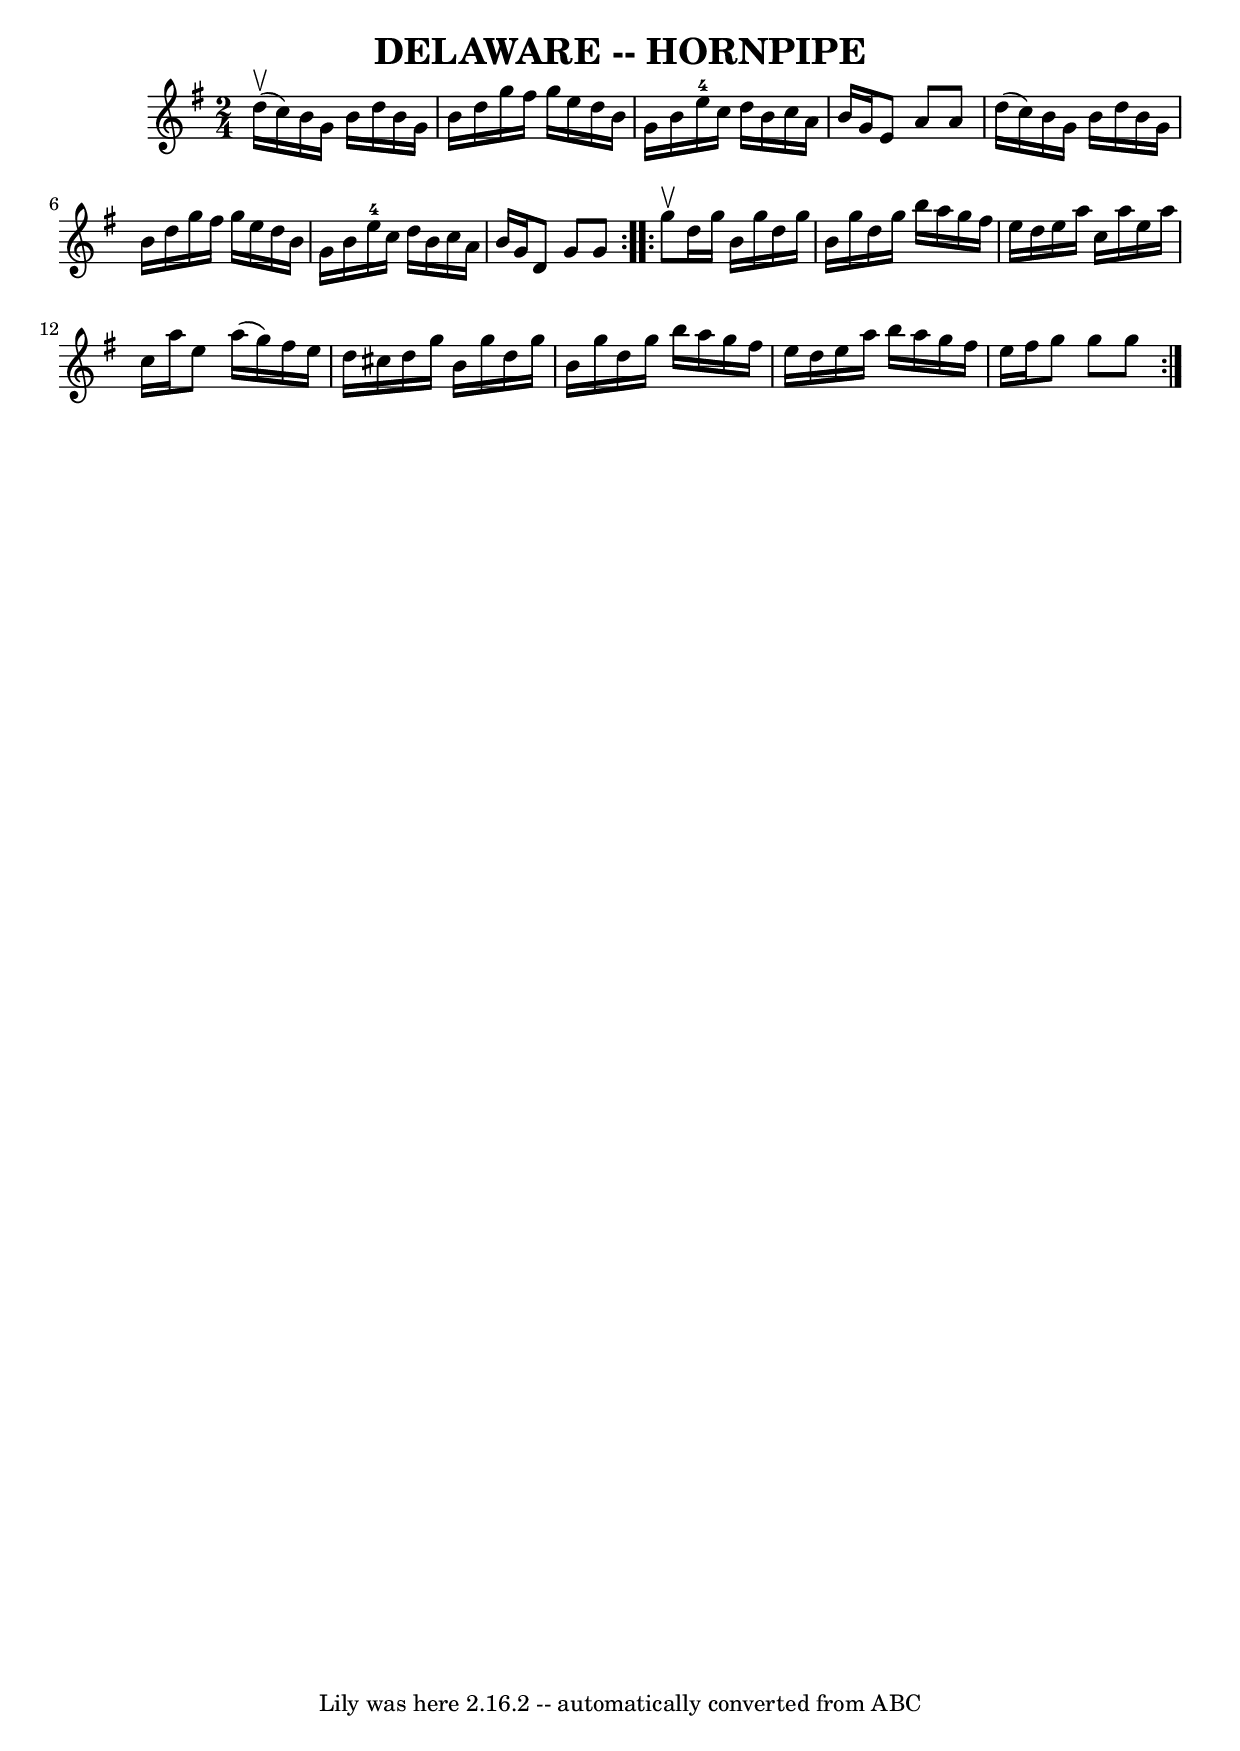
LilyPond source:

\version "2.16.2"
\include "Mammoth.ily"
\header {
  %% book = "Ryan's Mammoth Collection of Fiddle Tunes"
  crossRefNumber = "1"
  footnotes = ""
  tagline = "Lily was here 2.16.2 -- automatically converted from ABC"
  title = "DELAWARE -- HORNPIPE"

}
voicedefault =  {



  \repeat volta 2 {

    \time 2/4 
    \key g \major d''16 (^\upbow c''16)   |
    b'16    
    g'16 b'16 d''16 b'16 g'16 b'16 d''16    |
    g''16    
    fis''16 g''16 e''16 d''16 b'16 g'16 b'16    |
    
    e''16-4 c''16 d''16 b'16 c''16 a'16 b'16 g'16    
    |
    e'8 a'8 a'8 d''16 (c''16)   |
    b'16 g'16 
    b'16 d''16 b'16 g'16 b'16 d''16    |
    g''16    
    fis''16 g''16 e''16 d''16 b'16 g'16 b'16    |
    
    e''16-4 c''16 d''16 b'16 c''16 a'16 b'16 g'16    
    |
    d'8 g'8 g'8    
  }     
  \repeat volta 2 {
    g''8^\upbow   
    |
    d''16 g''16 b'16 g''16 d''16 g''16 b'16 g''16   
    |
    d''16 g''16 b''16 a''16 g''16 fis''16 e''16    
    d''16    |
    e''16 a''16 c''16 a''16 e''16 a''16 c''16 
    a''16    |
    e''8 a''16 (g''16) fis''16 e''16 d''16  
    cis''16    |
    d''16 g''16 b'16 g''16 d''16 g''16    
    b'16 g''16    |
    d''16 g''16 b''16 a''16 g''16    
    fis''16 e''16 d''16    |
    e''16 a''16 b''16 a''16    
    g''16 fis''16 e''16 fis''16    |
    g''8 g''8 g''8    
  }   

}

\score{
  <<

    \context Staff="default"
    {
      \voicedefault 
      
    }

  >>
  \layout {
    
  }
  \midi {
  }

}
